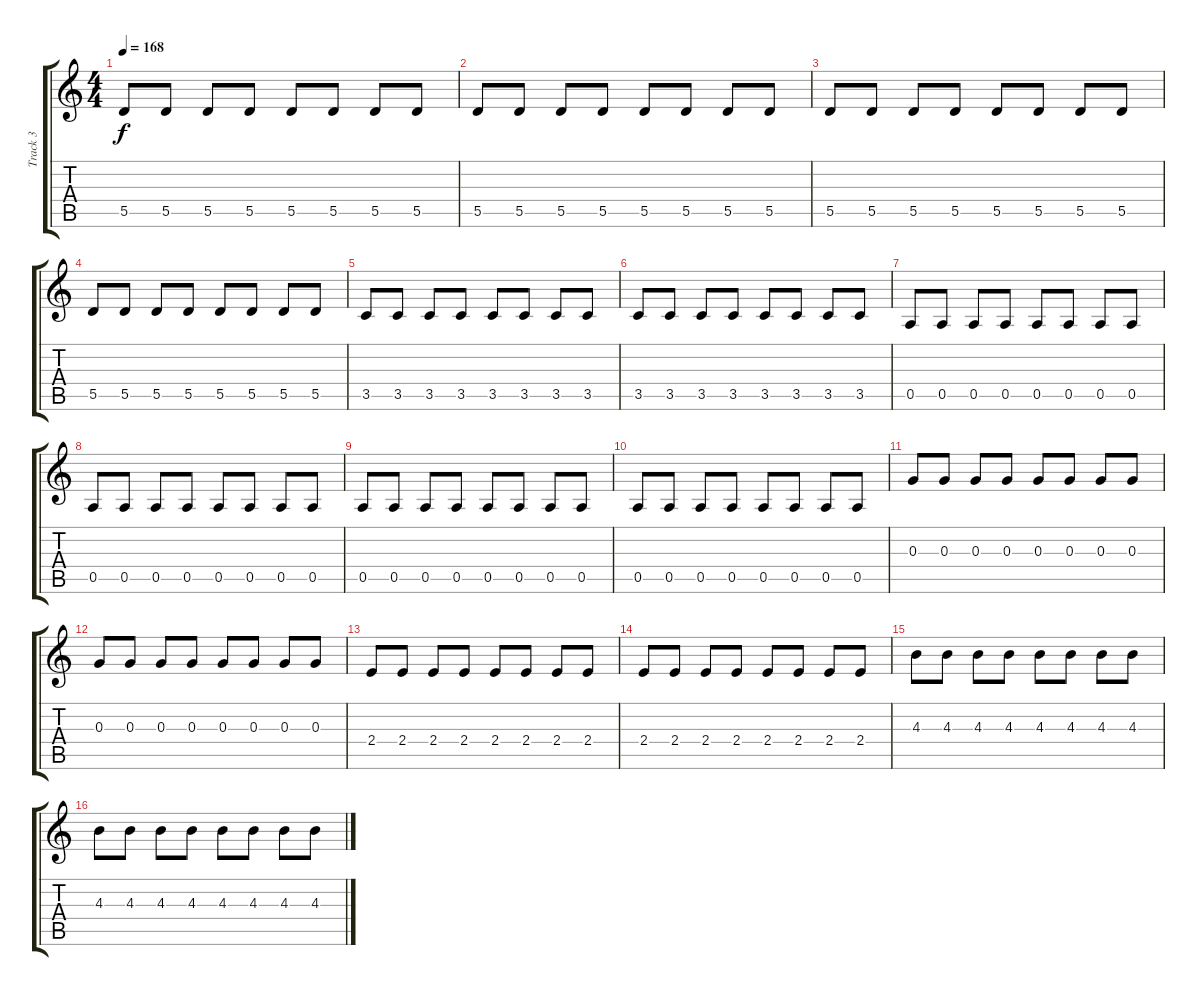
\track ("Track 3" "Track 3") {instrument electricbassfinger}
\staff {score tabs}
\tuning (E4 B3 G3 D3 A2 E2) {hide}
\ts (4 4)
\tempo 168
\clef g2
\ks c
5.5.8{dy f} 5.5.8 5.5.8 5.5.8 5.5.8 5.5.8 5.5.8 5.5.8 |
5.5.8 5.5.8 5.5.8 5.5.8 5.5.8 5.5.8 5.5.8 5.5.8 |
5.5.8 5.5.8 5.5.8 5.5.8 5.5.8 5.5.8 5.5.8 5.5.8 |
5.5.8 5.5.8 5.5.8 5.5.8 5.5.8 5.5.8 5.5.8 5.5.8 |
3.5.8 3.5.8 3.5.8 3.5.8 3.5.8 3.5.8 3.5.8 3.5.8 |
3.5.8 3.5.8 3.5.8 3.5.8 3.5.8 3.5.8 3.5.8 3.5.8 |
0.5.8 0.5.8 0.5.8 0.5.8 0.5.8 0.5.8 0.5.8 0.5.8 |
0.5.8 0.5.8 0.5.8 0.5.8 0.5.8 0.5.8 0.5.8 0.5.8 |
0.5.8 0.5.8 0.5.8 0.5.8 0.5.8 0.5.8 0.5.8 0.5.8 |
0.5.8 0.5.8 0.5.8 0.5.8 0.5.8 0.5.8 0.5.8 0.5.8 |
0.3.8 0.3.8 0.3.8 0.3.8 0.3.8 0.3.8 0.3.8 0.3.8 |
0.3.8 0.3.8 0.3.8 0.3.8 0.3.8 0.3.8 0.3.8 0.3.8 |
2.4.8 2.4.8 2.4.8 2.4.8 2.4.8 2.4.8 2.4.8 2.4.8 |
2.4.8 2.4.8 2.4.8 2.4.8 2.4.8 2.4.8 2.4.8 2.4.8 |
4.3.8 4.3.8 4.3.8 4.3.8 4.3.8 4.3.8 4.3.8 4.3.8 |
4.3.8 4.3.8 4.3.8 4.3.8 4.3.8 4.3.8 4.3.8 4.3.8
